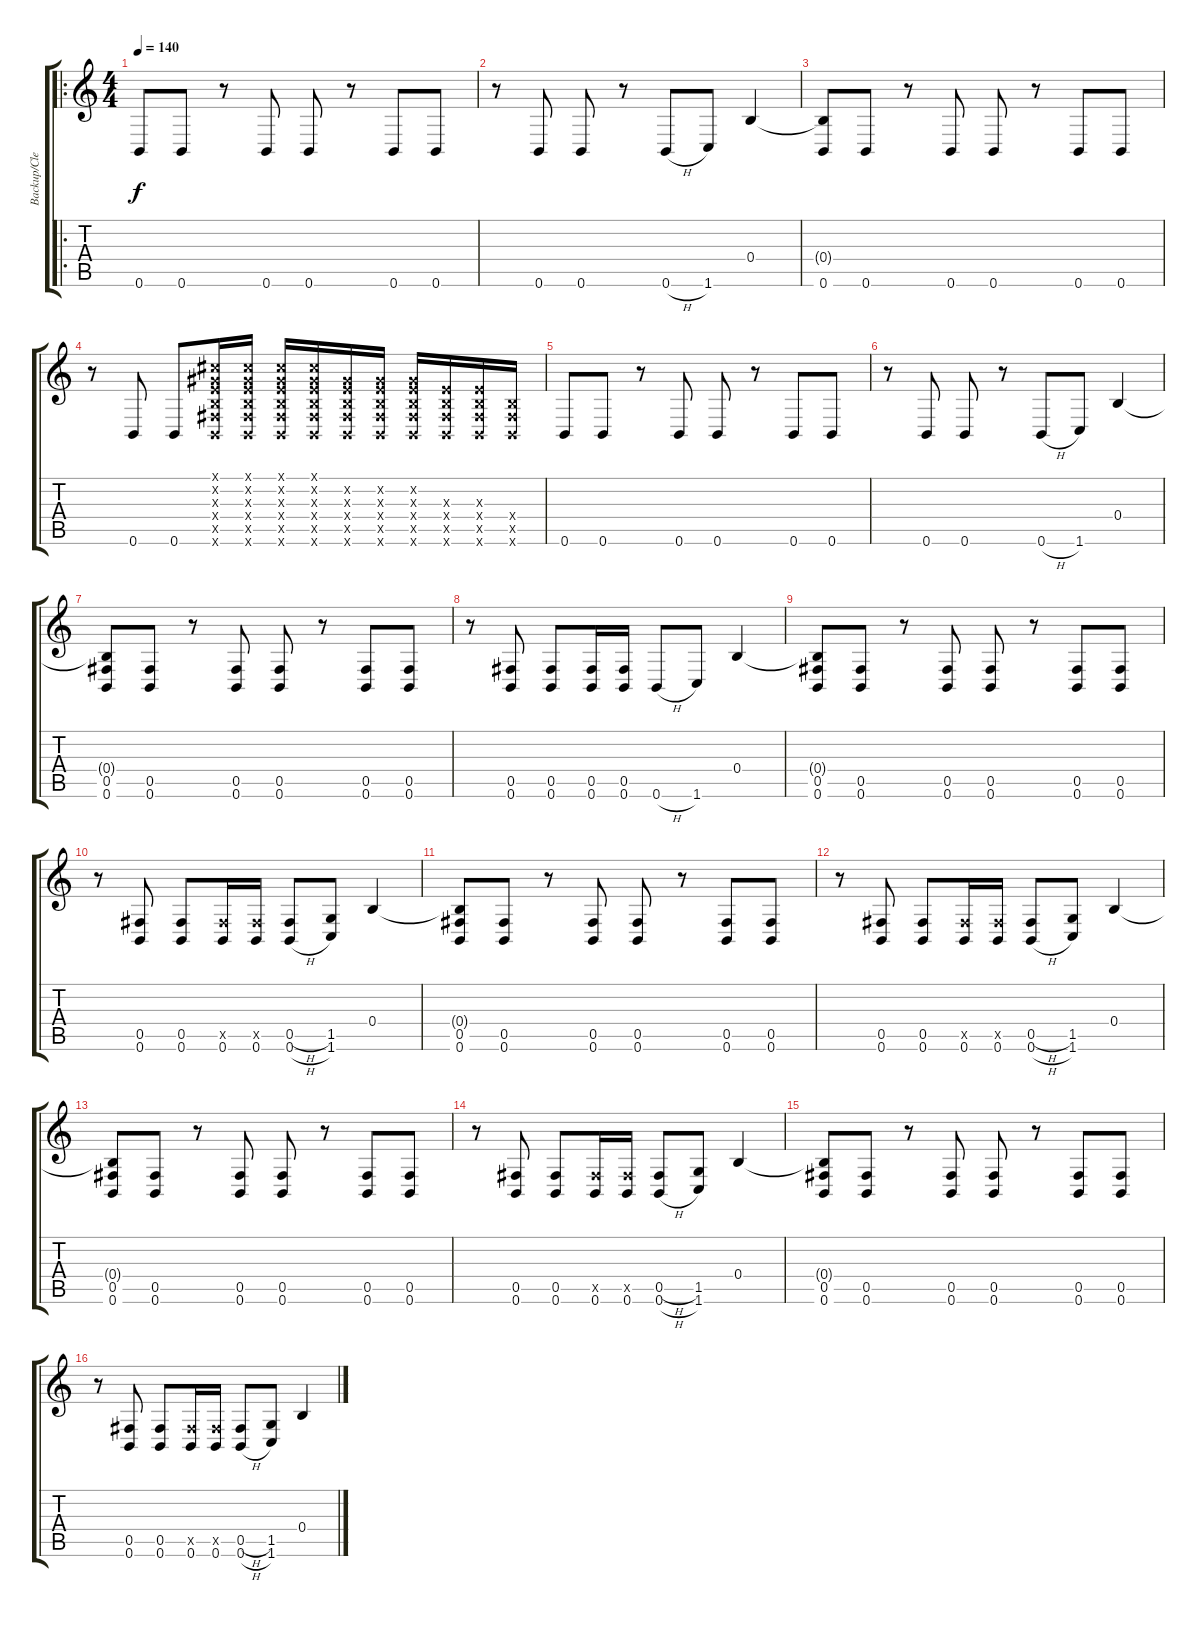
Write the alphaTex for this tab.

\track ("Backup/Clean" "Backup/Cle") {instrument overdrivenguitar}
\staff {score tabs}
\tuning (Db4 Ab3 E3 B2 Gb2 B1) {hide}
\ro
\ts (4 4)
\tempo 140
\clef g2
\ks c
0.6.8{dy f volume 14 instrument overdrivenguitar} 0.6.8 r.8 0.6.8 0.6.8 r.8 0.6.8 0.6.8 |
r.8 0.6.8 0.6.8 r.8 0.6{h}.8 1.6.8 0.4.4 |
(0.4{t} 0.6).8 0.6.8 r.8 0.6.8 0.6.8 r.8 0.6.8 0.6.8 |
r.8 0.6.8 0.6.8 (0.1{x} 0.2{x} 0.3{x} 0.4{x} 0.5{x} 0.6{x}).16 (0.1{x} 0.2{x} 0.3{x} 0.4{x} 0.5{x} 0.6{x}).16 (0.1{x} 0.2{x} 0.3{x} 0.4{x} 0.5{x} 0.6{x}).16 (0.1{x} 0.2{x} 0.3{x} 0.4{x} 0.5{x} 0.6{x}).16 (0.2{x} 0.3{x} 0.4{x} 0.5{x} 0.6{x}).16 (0.2{x} 0.3{x} 0.4{x} 0.5{x} 0.6{x}).16 (0.2{x} 0.3{x} 0.4{x} 0.5{x} 0.6{x}).16 (0.3{x} 0.4{x} 0.5{x} 0.6{x}).16 (0.3{x} 0.4{x} 0.5{x} 0.6{x}).16 (0.4{x} 0.5{x} 0.6{x}).16 |
0.6.8 0.6.8 r.8 0.6.8 0.6.8 r.8 0.6.8 0.6.8 |
r.8 0.6.8 0.6.8 r.8 0.6{h}.8 1.6.8 0.4.4 |
(0.4{t} 0.5 0.6).8 (0.5 0.6).8 r.8 (0.5 0.6).8 (0.5 0.6).8 r.8 (0.5 0.6).8 (0.5 0.6).8 |
r.8 (0.5 0.6).8 (0.5 0.6).8 (0.5 0.6).16 (0.5 0.6).16 0.6{h}.8 1.6.8 0.4.4 |
(0.4{t} 0.5 0.6).8 (0.5 0.6).8 r.8 (0.5 0.6).8 (0.5 0.6).8 r.8 (0.5 0.6).8 (0.5 0.6).8 |
r.8 (0.5 0.6).8 (0.5 0.6).8 (0.5{x} 0.6).16 (0.5{x} 0.6).16 (0.5{h} 0.6{h}).8 (1.5 1.6).8 0.4.4 |
(0.4{t} 0.5 0.6).8 (0.5 0.6).8 r.8 (0.5 0.6).8 (0.5 0.6).8 r.8 (0.5 0.6).8 (0.5 0.6).8 |
r.8 (0.5 0.6).8 (0.5 0.6).8 (0.5{x} 0.6).16 (0.5{x} 0.6).16 (0.5{h} 0.6{h}).8 (1.5 1.6).8 0.4.4 |
(0.4{t} 0.5 0.6).8 (0.5 0.6).8 r.8 (0.5 0.6).8 (0.5 0.6).8 r.8 (0.5 0.6).8 (0.5 0.6).8 |
r.8 (0.5 0.6).8 (0.5 0.6).8 (0.5{x} 0.6).16 (0.5{x} 0.6).16 (0.5{h} 0.6{h}).8 (1.5 1.6).8 0.4.4 |
(0.4{t} 0.5 0.6).8 (0.5 0.6).8 r.8 (0.5 0.6).8 (0.5 0.6).8 r.8 (0.5 0.6).8 (0.5 0.6).8 |
r.8 (0.5 0.6).8 (0.5 0.6).8 (0.5{x} 0.6).16 (0.5{x} 0.6).16 (0.5{h} 0.6{h}).8 (1.5 1.6).8 0.4.4
